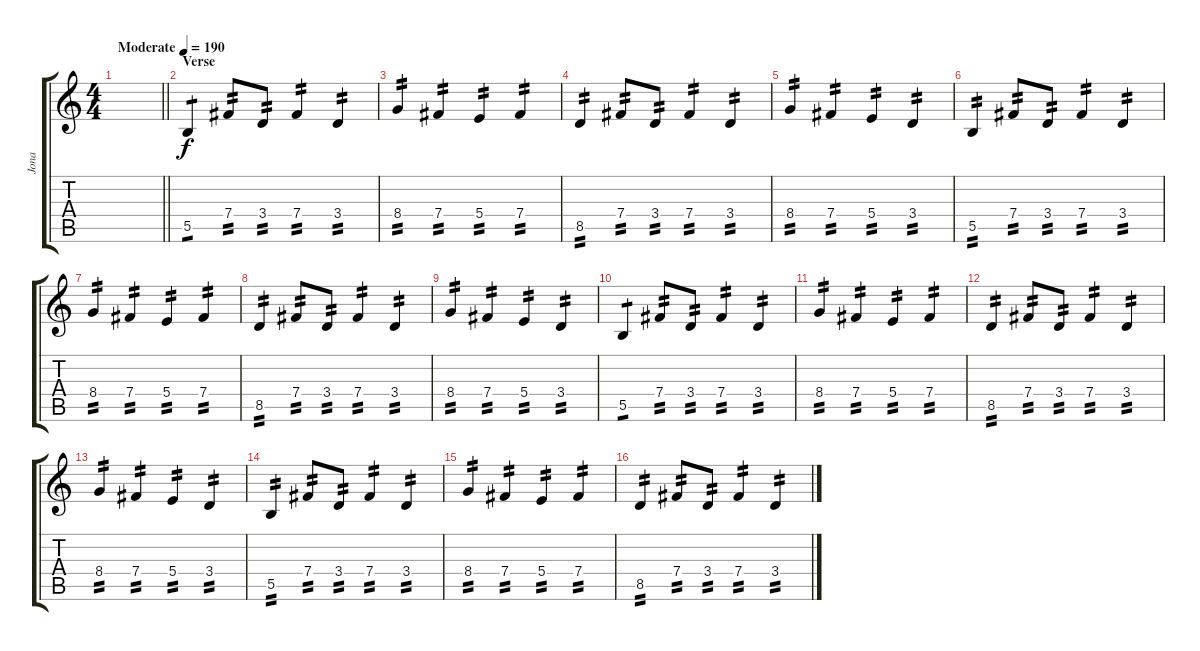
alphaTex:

\track ("Jona" "Jona") {instrument distortionguitar}
\staff {score tabs}
\tuning (Db4 Ab3 E3 B2 Gb2 B1) {hide}
\ts (4 4)
\tempo (190 "Moderate")
\clef g2
\barLineRight lightlight
\ks c
|
\section ("" "Verse")
5.5.4{tp 1} 7.4.8{tp 2} 3.4.8{tp 2} 7.4.4{tp 2} 3.4.4{tp 2} |
8.4.4{tp 2} 7.4.4{tp 2} 5.4.4{tp 2} 7.4.4{tp 2} |
8.5.4{tp 2} 7.4.8{tp 2} 3.4.8{tp 2} 7.4.4{tp 2} 3.4.4{tp 2} |
8.4.4{tp 2} 7.4.4{tp 2} 5.4.4{tp 2} 3.4.4{tp 2} |
5.5.4{tp 2} 7.4.8{tp 2} 3.4.8{tp 2} 7.4.4{tp 2} 3.4.4{tp 2} |
8.4.4{tp 2} 7.4.4{tp 2} 5.4.4{tp 2} 7.4.4{tp 2} |
8.5.4{tp 2} 7.4.8{tp 2} 3.4.8{tp 2} 7.4.4{tp 2} 3.4.4{tp 2} |
8.4.4{tp 2} 7.4.4{tp 2} 5.4.4{tp 2} 3.4.4{tp 2} |
5.5.4{tp 1} 7.4.8{tp 2} 3.4.8{tp 2} 7.4.4{tp 2} 3.4.4{tp 2} |
8.4.4{tp 2} 7.4.4{tp 2} 5.4.4{tp 2} 7.4.4{tp 2} |
8.5.4{tp 2} 7.4.8{tp 2} 3.4.8{tp 2} 7.4.4{tp 2} 3.4.4{tp 2} |
8.4.4{tp 2} 7.4.4{tp 2} 5.4.4{tp 2} 3.4.4{tp 2} |
5.5.4{tp 2} 7.4.8{tp 2} 3.4.8{tp 2} 7.4.4{tp 2} 3.4.4{tp 2} |
8.4.4{tp 2} 7.4.4{tp 2} 5.4.4{tp 2} 7.4.4{tp 2} |
8.5.4{tp 2} 7.4.8{tp 2} 3.4.8{tp 2} 7.4.4{tp 2} 3.4.4{tp 2}
